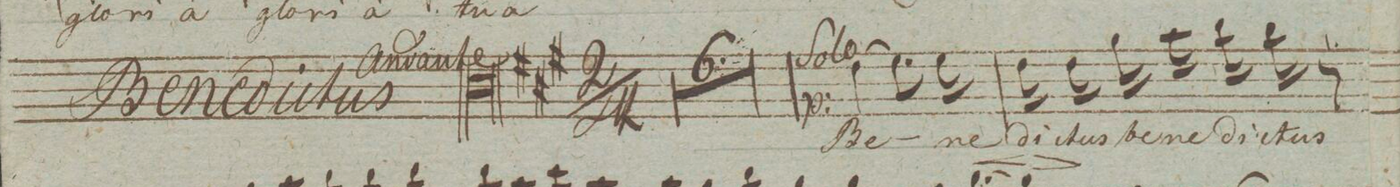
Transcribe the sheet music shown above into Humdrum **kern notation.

**kern	**text	**dynam
*I"Alto.	*	*
*clefC3	*	*
*k[f#c#g#]	*	*
*M2/4	*	*
2r	.	.
=2	=2	=2
2r	.	.
=3	=3	=3
2r	.	.
=4	=4	=4
2r	.	.
=5	=5	=5
2r	.	.
=6	=6	=6
2r	.	.
=7	=7	=7
(4e\	Be-	p
8.f#\)	.	.
16f#\	-ne-	.
=8	=8	=8
16e\	-di-	.
16e\	-ctus	.
16a\	be-	.
16b\	-ne-	.
16cc#\	-di-	.
16cc#\	-ctus	.
8r	.	.
=9	=9	=9
*-	*-	*-
